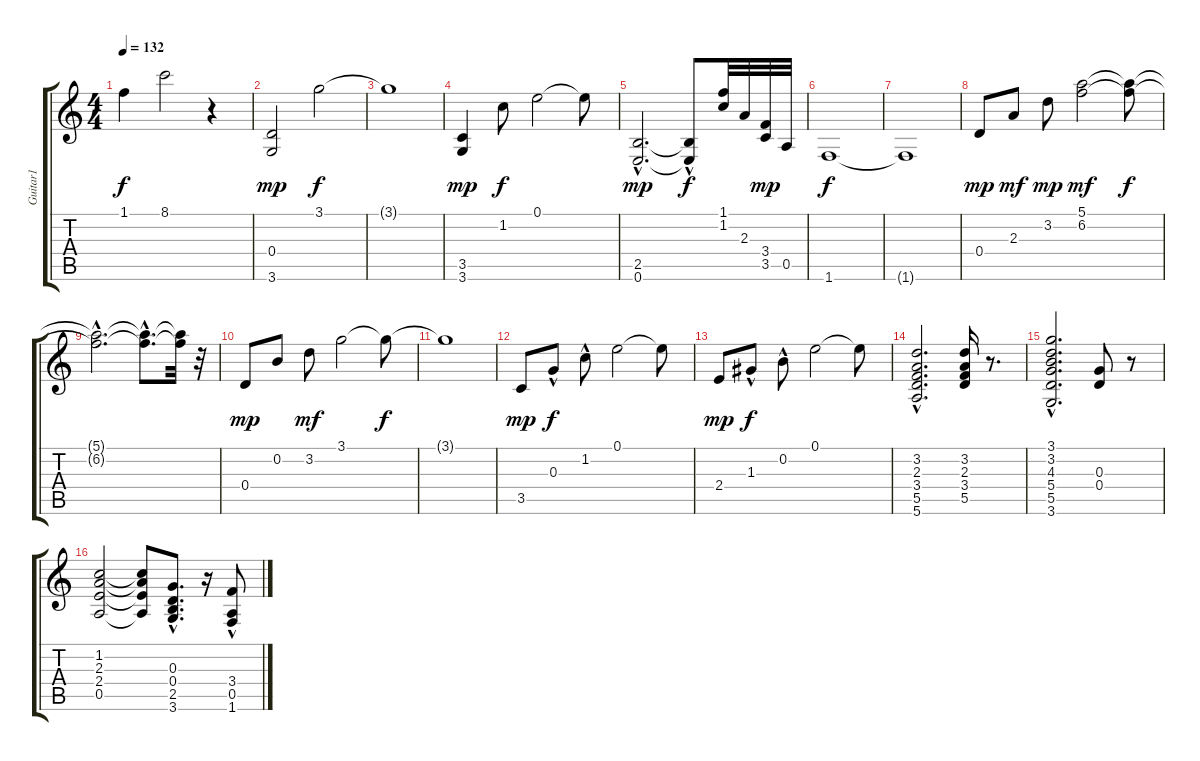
\track ("Guitar1" "Guitar1") {instrument electricguitarclean}
\staff {score tabs}
\tuning (E4 B3 G3 D3 A2 E2) {hide}
\ts (4 4)
\tempo 132
\clef g2
\ks c
1.1{t}.4{dy f} 8.1.2{volume 15} r.4 |
(0.4 3.6).2{dy mp volume 14} 3.1.2{dy f volume 14} |
3.1{t}.1 |
(3.5 3.6).4{dy mp volume 13} 1.2.8{dy f volume 12} 0.1.2{volume 12} 0.1{t}.8 |
(2.5{hac} 0.6{hac}).2{d dy mp volume 12} (2.5{hac t} 0.6{t}).8{dy f} (1.1 1.2).32{volume 11} 2.3.32 (3.4 3.5).32{dy mp} 0.5.32 |
1.6.1{dy f volume 11} |
1.6{t}.1 |
0.4.8{dy mp volume 12} 2.3.8{dy mf} 3.2.8{dy mp} (5.1 6.2).2{dy mf} (5.1{t} 6.2{t}).8{dy f} |
(5.1{hac t} 6.2{hac t}).2{d} (5.1{hac t} 6.2{hac t}).8{d} (5.1{t} 6.2{t}).32 r.32 |
0.4.8{dy mp} 0.2.8 3.2.8{dy mf} 3.1.2 3.1{t}.8{dy f} |
3.1{t}.1 |
3.5.8{dy mp} 0.3{hac}.8{dy f} 1.2{hac}.8 0.1.2 0.1{t}.8 |
2.4.8{dy mp} 1.3{hac}.8{dy f} 0.2{hac}.8 0.1.2 0.1{t}.8 |
(3.2{hac} 2.3{hac} 3.4{hac} 5.5{hac} 5.6{hac}).2{d volume 10} (3.2 2.3 3.4 5.5).16 r.8{d} |
(3.1{hac} 3.2{hac} 4.3{hac} 5.4{hac} 5.5{hac} 3.6{hac}).2{d} (0.3 0.4).8 r.8 |
(1.2 2.3 2.4 0.5).2 (1.2{t} 2.3{t} 2.4{t} 0.5{t}).8 (0.3 0.4{hac} 2.5 3.6).8{d} r.16 (3.4{hac} 0.5 1.6).8
